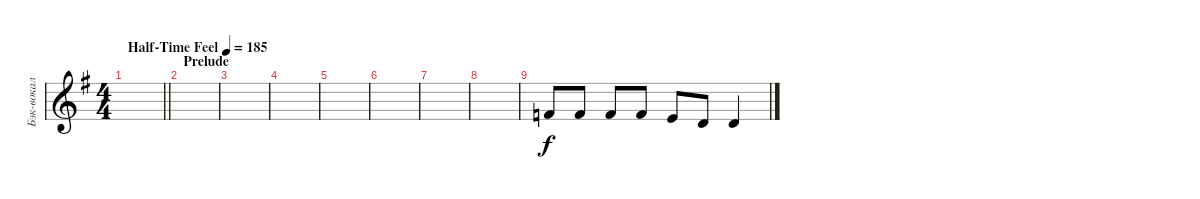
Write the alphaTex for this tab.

\track ("Бэк-вокал" "Бэк-вокал") {instrument brasssection}
\staff {score}
\tuning (E4 B3 G3 D3 A2 E2) {hide}
\ts (4 4)
\tempo (185 "Half-Time Feel")
\clef g2
\barLineRight lightlight
\ks eminor
|
\section ("" "Prelude")
|
|
|
|
|
|
|
6.2.8 6.2.8 6.2.8 6.2.8 5.2.8 7.3.8 7.3.4
